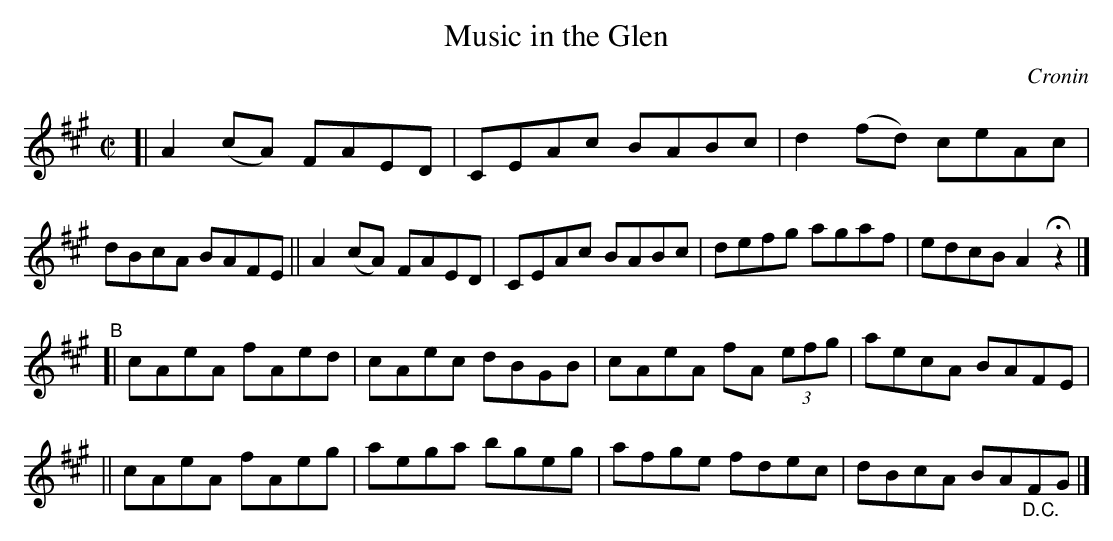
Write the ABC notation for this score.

X:1
T: Music in the Glen
O: Cronin
M: C|
L: 1/8
K: A
[| A2(cA) FAED | CEAc BABc | d2(fd) ceAc | dBcA BAFE \
|| A2(cA) FAED | CEAc BABc | defg agaf | edcB A2Hz2 |]
"^B"\
[| cAeA fAed | cAec dBGB |  cAeA fA (3efg | aecA BAFE |
|| cAeA fAeg | aega bgeg |  afge fdec | dBcA BA"_D.C."FG |]
